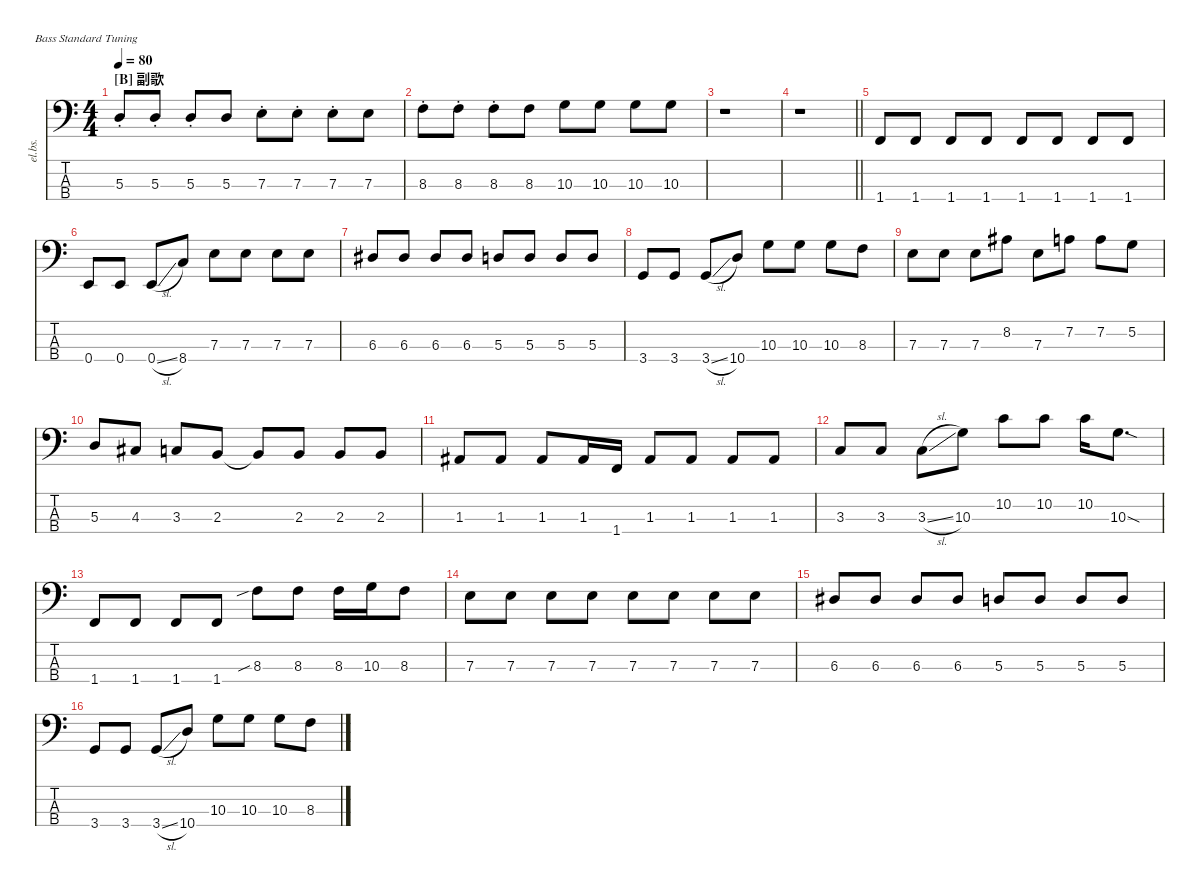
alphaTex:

\defaultSystemsLayout 4
\hideDynamics
\bracketExtendMode nobrackets
\track ("Electric Bass" "el.bs.") {mute instrument electricbassfinger}
\staff {score tabs}
\tuning (G2 D2 A1 E1)
\ts (4 4)
\section ("B" "副歌")
\tempo 80
\clef f4
\ks c
5.3{st}.8{dy mf beam Up} 5.3{st}.8{beam Up} 5.3{st}.8{beam Up} 5.3.8{beam Up} 7.3{st}.8{beam Down} 7.3{st}.8{beam Down} 7.3{st}.8{beam Down} 7.3.8{beam Down} |
8.3{st}.8{beam Down} 8.3{st}.8{beam Down} 8.3{st}.8{beam Down} 8.3.8{beam Down} 10.3.8{beam Down} 10.3.8{beam Down} 10.3.8{beam Down} 10.3.8{beam Down} |
r.1{beam Down} |
\barLineRight lightlight
r.1{beam Down} |
1.4.8{beam Up} 1.4.8{beam Up} 1.4.8{beam Up} 1.4.8{beam Up} 1.4.8{beam Up} 1.4.8{beam Up} 1.4.8{beam Up} 1.4.8{beam Up} |
0.4.8{beam Up} 0.4.8{beam Up} 0.4{sl}.8{beam Up} 8.4.8{beam Up} 7.3.8{beam Down} 7.3.8{beam Down} 7.3.8{beam Down} 7.3.8{beam Down} |
6.3{acc #}.8{beam Up} 6.3{acc #}.8{beam Up} 6.3{acc #}.8{beam Up} 6.3{acc #}.8{beam Up} 5.3.8{beam Up} 5.3.8{beam Up} 5.3.8{beam Up} 5.3.8{beam Up} |
3.4.8{beam Up} 3.4.8{beam Up} 3.4{sl}.8{beam Up} 10.4.8{beam Up} 10.3.8{beam Down} 10.3.8{beam Down} 10.3.8{beam Down} 8.3.8{beam Down} |
7.3.8{beam Down} 7.3.8{beam Down} 7.3.8{beam Down} 8.2{acc #}.8{beam Down} 7.3.8{beam Down} 7.2.8{beam Down} 7.2.8{beam Down} 5.2.8{beam Down} |
5.3.8{beam Up} 4.3{acc #}.8{beam Up} 3.3.8{beam Up} 2.3.8{beam Up} 2.3{t}.8{beam Up} 2.3.8{beam Up} 2.3.8{beam Up} 2.3.8{beam Up} |
1.3{acc #}.8{beam Up} 1.3{acc #}.8{beam Up} 1.3{acc #}.8{beam Up} 1.3{acc #}.16{beam Up} 1.4.16{beam Up} 1.3{acc #}.8{beam Up} 1.3{acc #}.8{beam Up} 1.3{acc #}.8{beam Up} 1.3{acc #}.8{beam Up} |
3.3.8{beam Up} 3.3.8{beam Up} 3.3{sl}.8{beam Down} 10.3.8{beam Down} 10.2.8{beam Down} 10.2.8{beam Down} 10.2.16{beam Down} 10.3{sod}.8{d beam Down} |
1.4.8{beam Up} 1.4.8{beam Up} 1.4.8{beam Up} 1.4.8{beam Up} 8.3{sib}.8{beam Down} 8.3.8{beam Down} 8.3.16{beam Down} 10.3.16{beam Down} 8.3.8{beam Down} |
7.3.8{beam Down} 7.3.8{beam Down} 7.3.8{beam Down} 7.3.8{beam Down} 7.3.8{beam Down} 7.3.8{beam Down} 7.3.8{beam Down} 7.3.8{beam Down} |
6.3{acc #}.8{beam Up} 6.3{acc #}.8{beam Up} 6.3{acc #}.8{beam Up} 6.3{acc #}.8{beam Up} 5.3.8{beam Up} 5.3.8{beam Up} 5.3.8{beam Up} 5.3.8{beam Up} |
3.4.8{beam Up} 3.4.8{beam Up} 3.4{sl}.8{beam Up} 10.4.8{beam Up} 10.3.8{beam Down} 10.3.8{beam Down} 10.3.8{beam Down} 8.3.8{beam Down}
